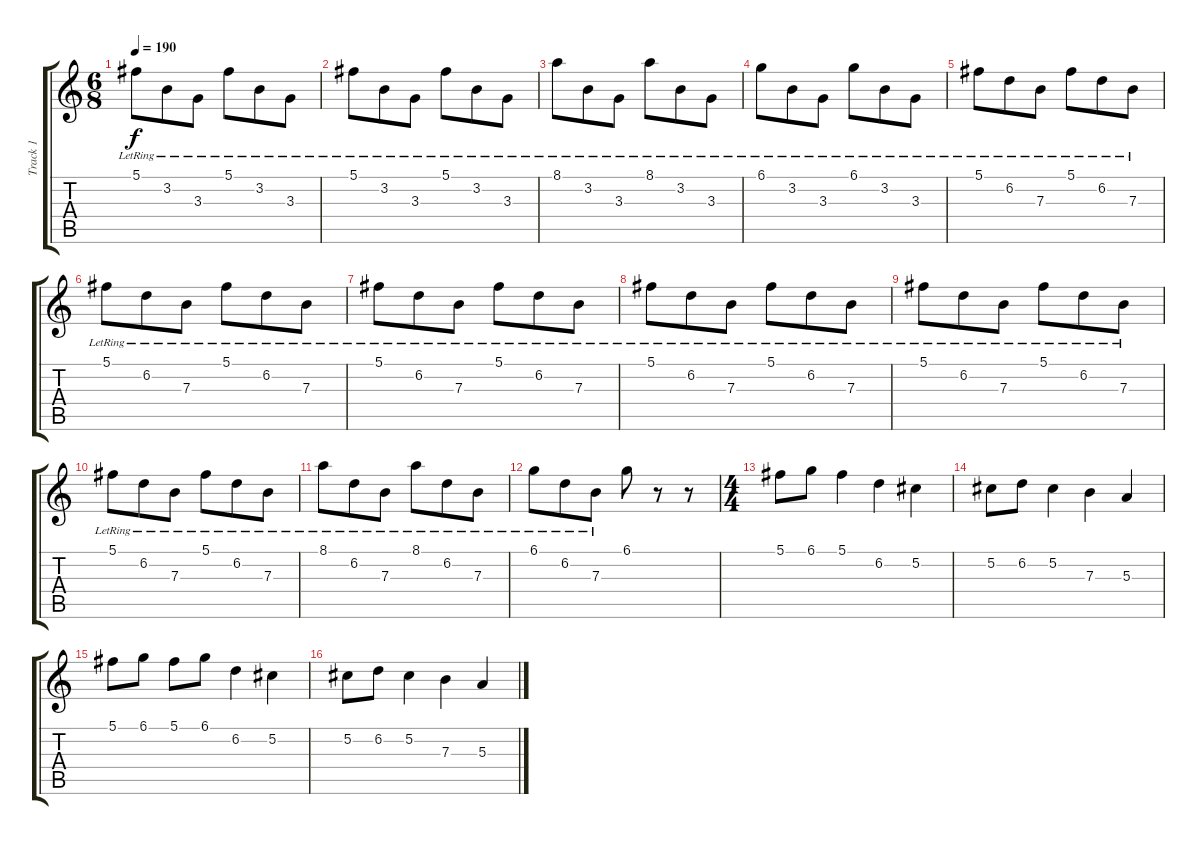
\track ("Track 1" "Track 1") {instrument distortionguitar}
\staff {score tabs}
\tuning (Db4 Ab3 E3 B2 Gb2 B1) {hide}
\ts (6 8)
\tempo 190
\clef g2
\ks c
5.1{lr}.8{dy f} 3.2{lr}.8 3.3{lr}.8 5.1{lr}.8 3.2{lr}.8 3.3{lr}.8 |
5.1{lr}.8 3.2{lr}.8 3.3{lr}.8 5.1{lr}.8 3.2{lr}.8 3.3{lr}.8 |
8.1{lr}.8 3.2{lr}.8 3.3{lr}.8 8.1{lr}.8 3.2{lr}.8 3.3{lr}.8 |
6.1{lr}.8 3.2{lr}.8 3.3{lr}.8 6.1{lr}.8 3.2{lr}.8 3.3{lr}.8 |
5.1{lr}.8 6.2{lr}.8 7.3{lr}.8 5.1{lr}.8 6.2{lr}.8 7.3{lr}.8 |
5.1{lr}.8 6.2{lr}.8 7.3{lr}.8 5.1{lr}.8 6.2{lr}.8 7.3{lr}.8 |
5.1{lr}.8 6.2{lr}.8 7.3{lr}.8 5.1{lr}.8 6.2{lr}.8 7.3{lr}.8 |
5.1{lr}.8 6.2{lr}.8 7.3{lr}.8 5.1{lr}.8 6.2{lr}.8 7.3{lr}.8 |
5.1{lr}.8 6.2{lr}.8 7.3{lr}.8 5.1{lr}.8 6.2{lr}.8 7.3{lr}.8 |
5.1{lr}.8 6.2{lr}.8 7.3{lr}.8 5.1{lr}.8 6.2{lr}.8 7.3{lr}.8 |
8.1{lr}.8 6.2{lr}.8 7.3{lr}.8 8.1{lr}.8 6.2{lr}.8 7.3{lr}.8 |
6.1{lr}.8 6.2{lr}.8 7.3{lr}.8 6.1.8 r.8 r.8 |
\ts (4 4)
5.1.8 6.1.8 5.1.4 6.2.4 5.2.4 |
5.2.8 6.2.8 5.2.4 7.3.4 5.3.4 |
5.1.8 6.1.8 5.1.8 6.1.8 6.2.4 5.2.4 |
5.2.8 6.2.8 5.2.4 7.3.4 5.3.4
